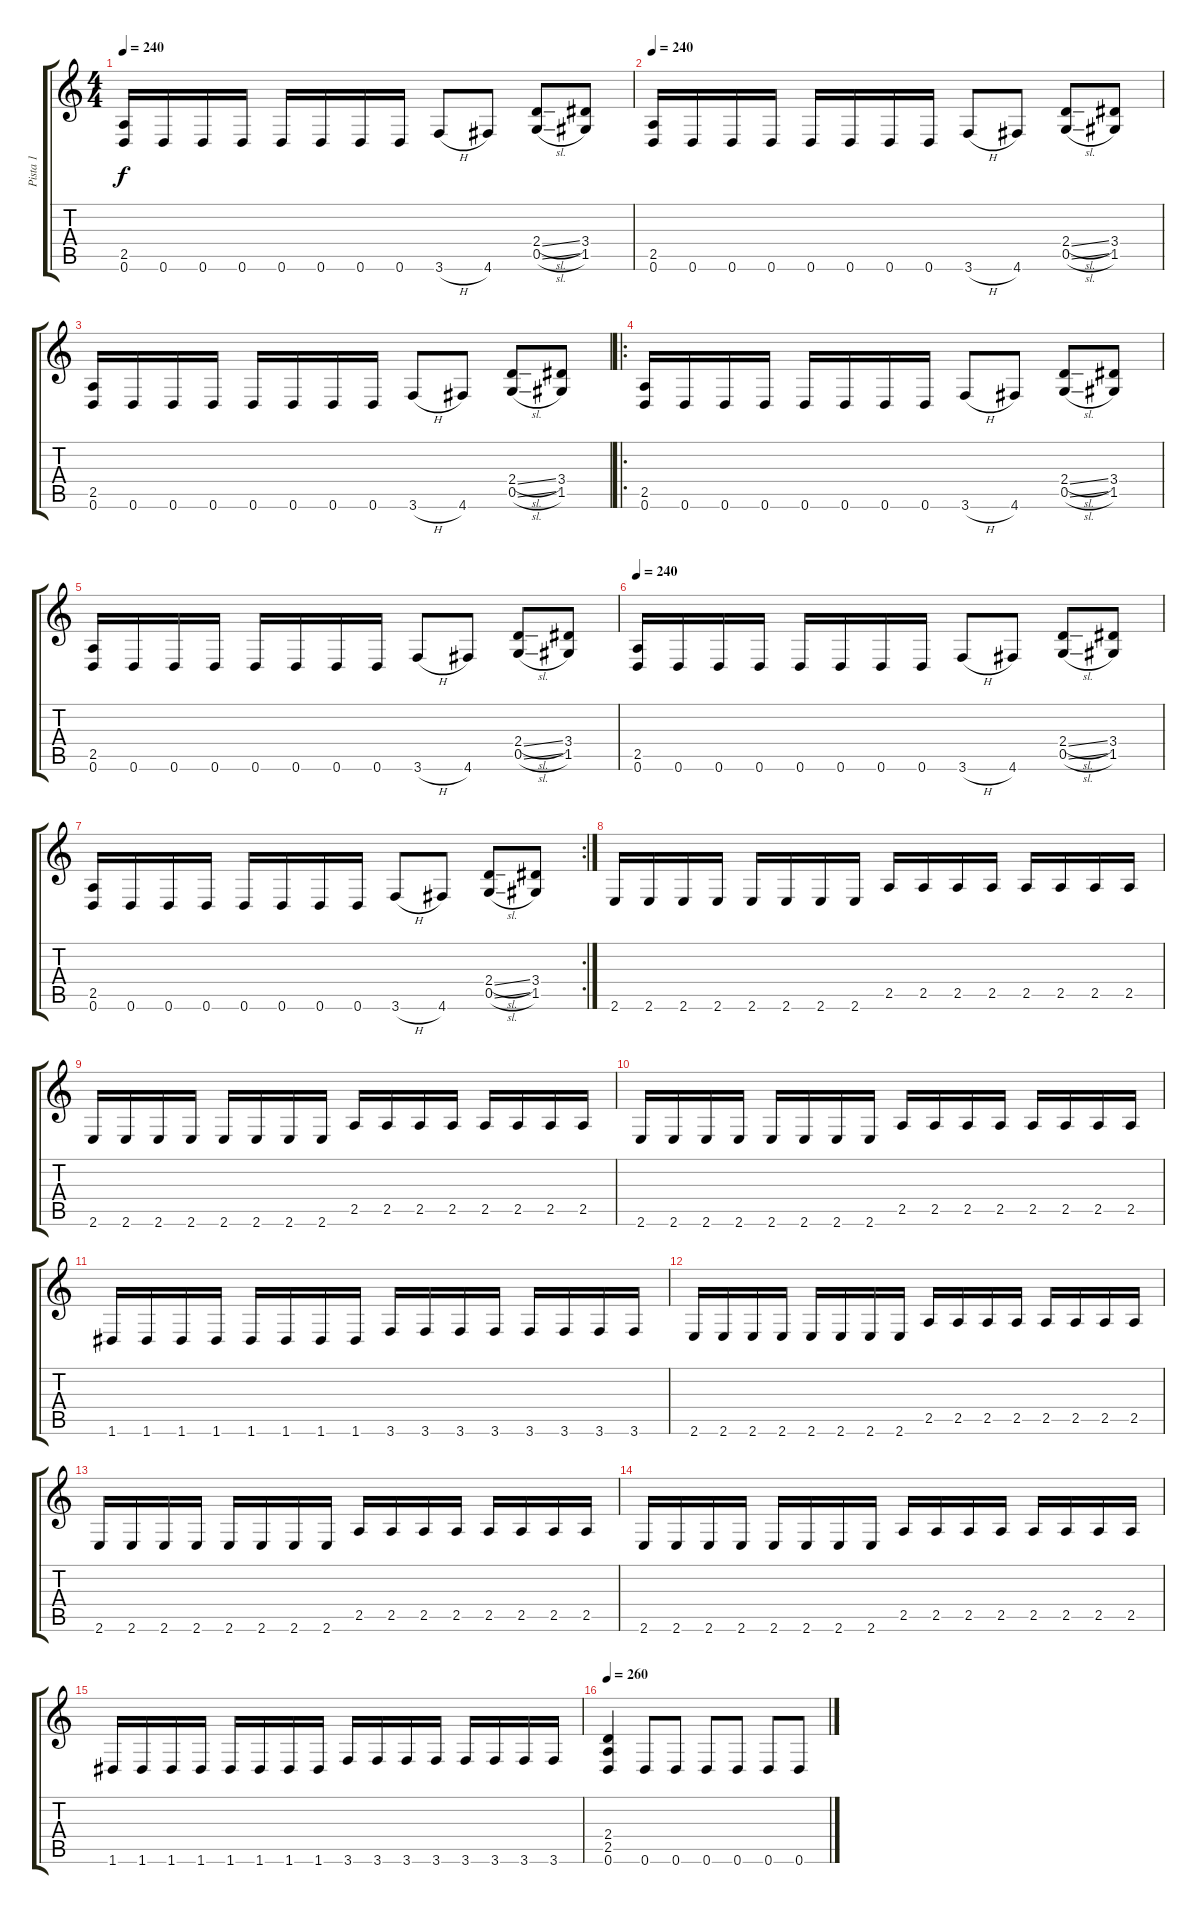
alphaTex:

\track ("Pista 1" "Pista 1") {instrument overdrivenguitar}
\staff {score tabs}
\tuning (D4 A3 F3 C3 G2 D2) {hide}
\ts (4 4)
\tempo 240
\clef g2
\ks c
(2.5 0.6).16{dy f} 0.6.16 0.6.16 0.6.16 0.6.16 0.6.16 0.6.16 0.6.16 3.6{h}.8 4.6.8 (2.4{sl} 0.5{sl}).8 (3.4 1.5).8 |
\tempo 240
(2.5 0.6).16 0.6.16 0.6.16 0.6.16 0.6.16 0.6.16 0.6.16 0.6.16 3.6{h}.8 4.6.8 (2.4{sl} 0.5{sl}).8 (3.4 1.5).8 |
(2.5 0.6).16 0.6.16 0.6.16 0.6.16 0.6.16 0.6.16 0.6.16 0.6.16 3.6{h}.8 4.6.8 (2.4{sl} 0.5{sl}).8 (3.4 1.5).8 |
\ro
(2.5 0.6).16 0.6.16 0.6.16 0.6.16 0.6.16 0.6.16 0.6.16 0.6.16 3.6{h}.8 4.6.8 (2.4{sl} 0.5{sl}).8 (3.4 1.5).8 |
(2.5 0.6).16 0.6.16 0.6.16 0.6.16 0.6.16 0.6.16 0.6.16 0.6.16 3.6{h}.8 4.6.8 (2.4{sl} 0.5{sl}).8 (3.4 1.5).8 |
\tempo 240
(2.5 0.6).16 0.6.16 0.6.16 0.6.16 0.6.16 0.6.16 0.6.16 0.6.16 3.6{h}.8 4.6.8 (2.4{sl} 0.5{sl}).8 (3.4 1.5).8 |
\rc 2
(2.5 0.6).16 0.6.16 0.6.16 0.6.16 0.6.16 0.6.16 0.6.16 0.6.16 3.6{h}.8 4.6.8 (2.4{sl} 0.5{sl}).8 (3.4 1.5).8 |
2.6.16 2.6.16 2.6.16 2.6.16 2.6.16 2.6.16 2.6.16 2.6.16 2.5.16 2.5.16 2.5.16 2.5.16 2.5.16 2.5.16 2.5.16 2.5.16 |
2.6.16 2.6.16 2.6.16 2.6.16 2.6.16 2.6.16 2.6.16 2.6.16 2.5.16 2.5.16 2.5.16 2.5.16 2.5.16 2.5.16 2.5.16 2.5.16 |
2.6.16 2.6.16 2.6.16 2.6.16 2.6.16 2.6.16 2.6.16 2.6.16 2.5.16 2.5.16 2.5.16 2.5.16 2.5.16 2.5.16 2.5.16 2.5.16 |
1.6.16 1.6.16 1.6.16 1.6.16 1.6.16 1.6.16 1.6.16 1.6.16 3.6.16 3.6.16 3.6.16 3.6.16 3.6.16 3.6.16 3.6.16 3.6.16 |
2.6.16 2.6.16 2.6.16 2.6.16 2.6.16 2.6.16 2.6.16 2.6.16 2.5.16 2.5.16 2.5.16 2.5.16 2.5.16 2.5.16 2.5.16 2.5.16 |
2.6.16 2.6.16 2.6.16 2.6.16 2.6.16 2.6.16 2.6.16 2.6.16 2.5.16 2.5.16 2.5.16 2.5.16 2.5.16 2.5.16 2.5.16 2.5.16 |
2.6.16 2.6.16 2.6.16 2.6.16 2.6.16 2.6.16 2.6.16 2.6.16 2.5.16 2.5.16 2.5.16 2.5.16 2.5.16 2.5.16 2.5.16 2.5.16 |
1.6.16 1.6.16 1.6.16 1.6.16 1.6.16 1.6.16 1.6.16 1.6.16 3.6.16 3.6.16 3.6.16 3.6.16 3.6.16 3.6.16 3.6.16 3.6.16 |
\tempo 270
\tempo 260
(2.4 2.5 0.6).4 0.6.8 0.6.8 0.6.8 0.6.8 0.6.8 0.6.8
